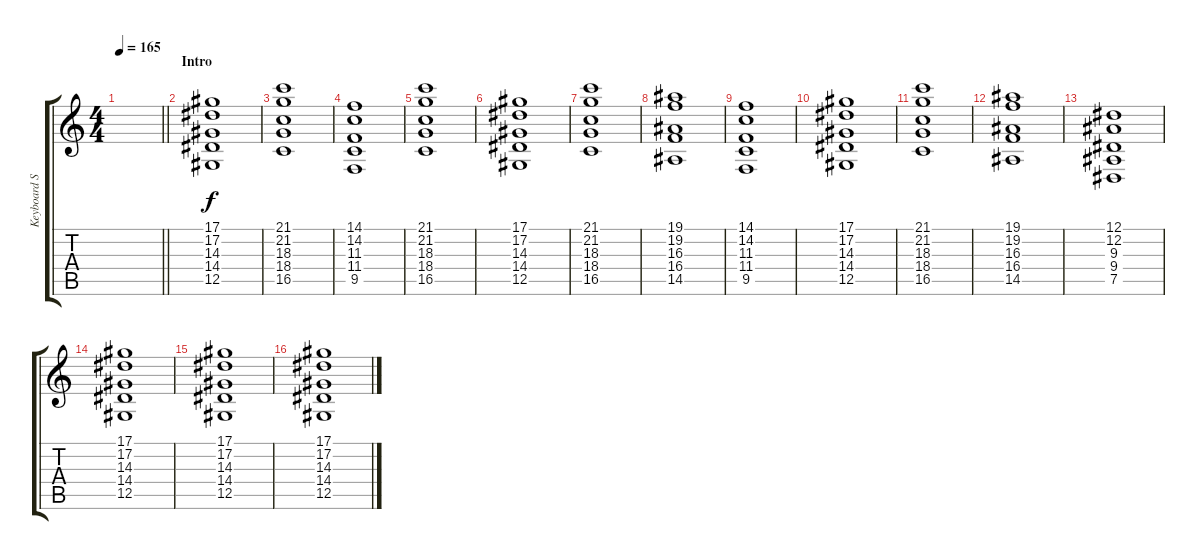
\track ("Keyboard Strings" "Keyboard S") {instrument stringensemble1}
\staff {score tabs}
\tuning (Eb4 Bb3 Gb3 Db3 Ab2 Eb2) {hide}
\ts (4 4)
\tempo 165
\clef g2
\barLineRight lightlight
\ks c
|
\section ("" "Intro")
(17.1 17.2 14.3 14.4 12.5).1 |
(21.1 21.2 18.3 18.4 16.5).1 |
(14.1 14.2 11.3 11.4 9.5).1 |
(21.1 21.2 18.3 18.4 16.5).1 |
(17.1 17.2 14.3 14.4 12.5).1 |
(21.1 21.2 18.3 18.4 16.5).1 |
(19.1 19.2 16.3 16.4 14.5).1 |
(14.1 14.2 11.3 11.4 9.5).1 |
(17.1 17.2 14.3 14.4 12.5).1 |
(21.1 21.2 18.3 18.4 16.5).1 |
(19.1 19.2 16.3 16.4 14.5).1 |
(12.1 12.2 9.3 9.4 7.5).1 |
(17.1 17.2 14.3 14.4 12.5).1 |
(17.1 17.2 14.3 14.4 12.5).1 |
(17.1 17.2 14.3 14.4 12.5).1
